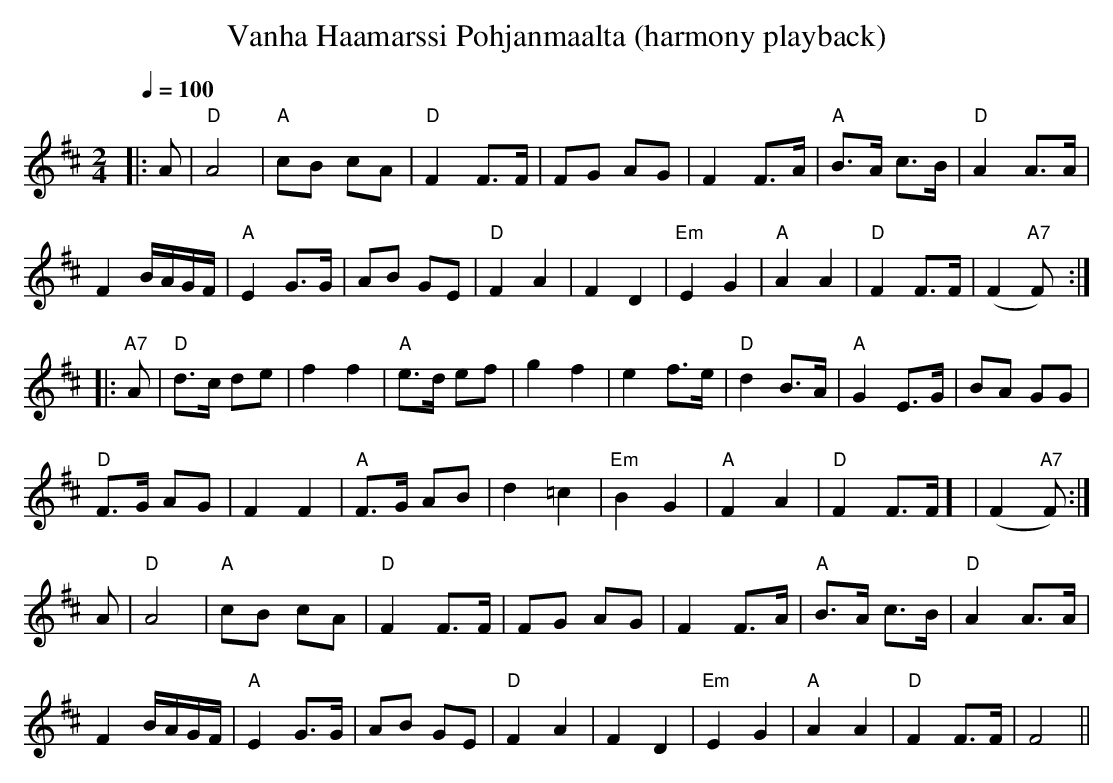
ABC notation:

X:1
T:Vanha Haamarssi Pohjanmaalta (harmony playback)
M:2/4
L:1/8
Q:1/4=100
K:D
|: A | "D" A4 | "A" cB cA | "D" F2 F>F | FG AG |
F2 F>A | "A" B>A c>B | "D" A2 A>A | !
F2 B/2A/2G/2F/2 | "A" E2 G>G | AB GE | "D" F2 A2 | F2 D2 |
"Em" E2 G2 | "A" A2 A2 | "D" F2 F>F | (F2 "A7" F) :| !
|: "A7" A | "D" d>c de | f2 f2 | "A" e>d ef | g2 f2 |
e2 f>e | "D" d2 B>A | "A" G2 E>G | BA GG | !
"D" F>G AG | F2 F2 | "A" F>G AB | d2 =c2 |
"Em" B2 G2 | "A" F2 A2 | "D" F2 F>F] | (F2 "A7" F) :|!
A | "D" A4 | "A" cB cA | "D" F2 F>F | FG AG |
F2 F>A | "A" B>A c>B | "D" A2 A>A | !
F2 B/2A/2G/2F/2 | "A" E2 G>G | AB GE | "D" F2 A2 | F2 D2 |
"Em" E2 G2 | "A" A2 A2 | "D" F2 F>F | F4 ||
